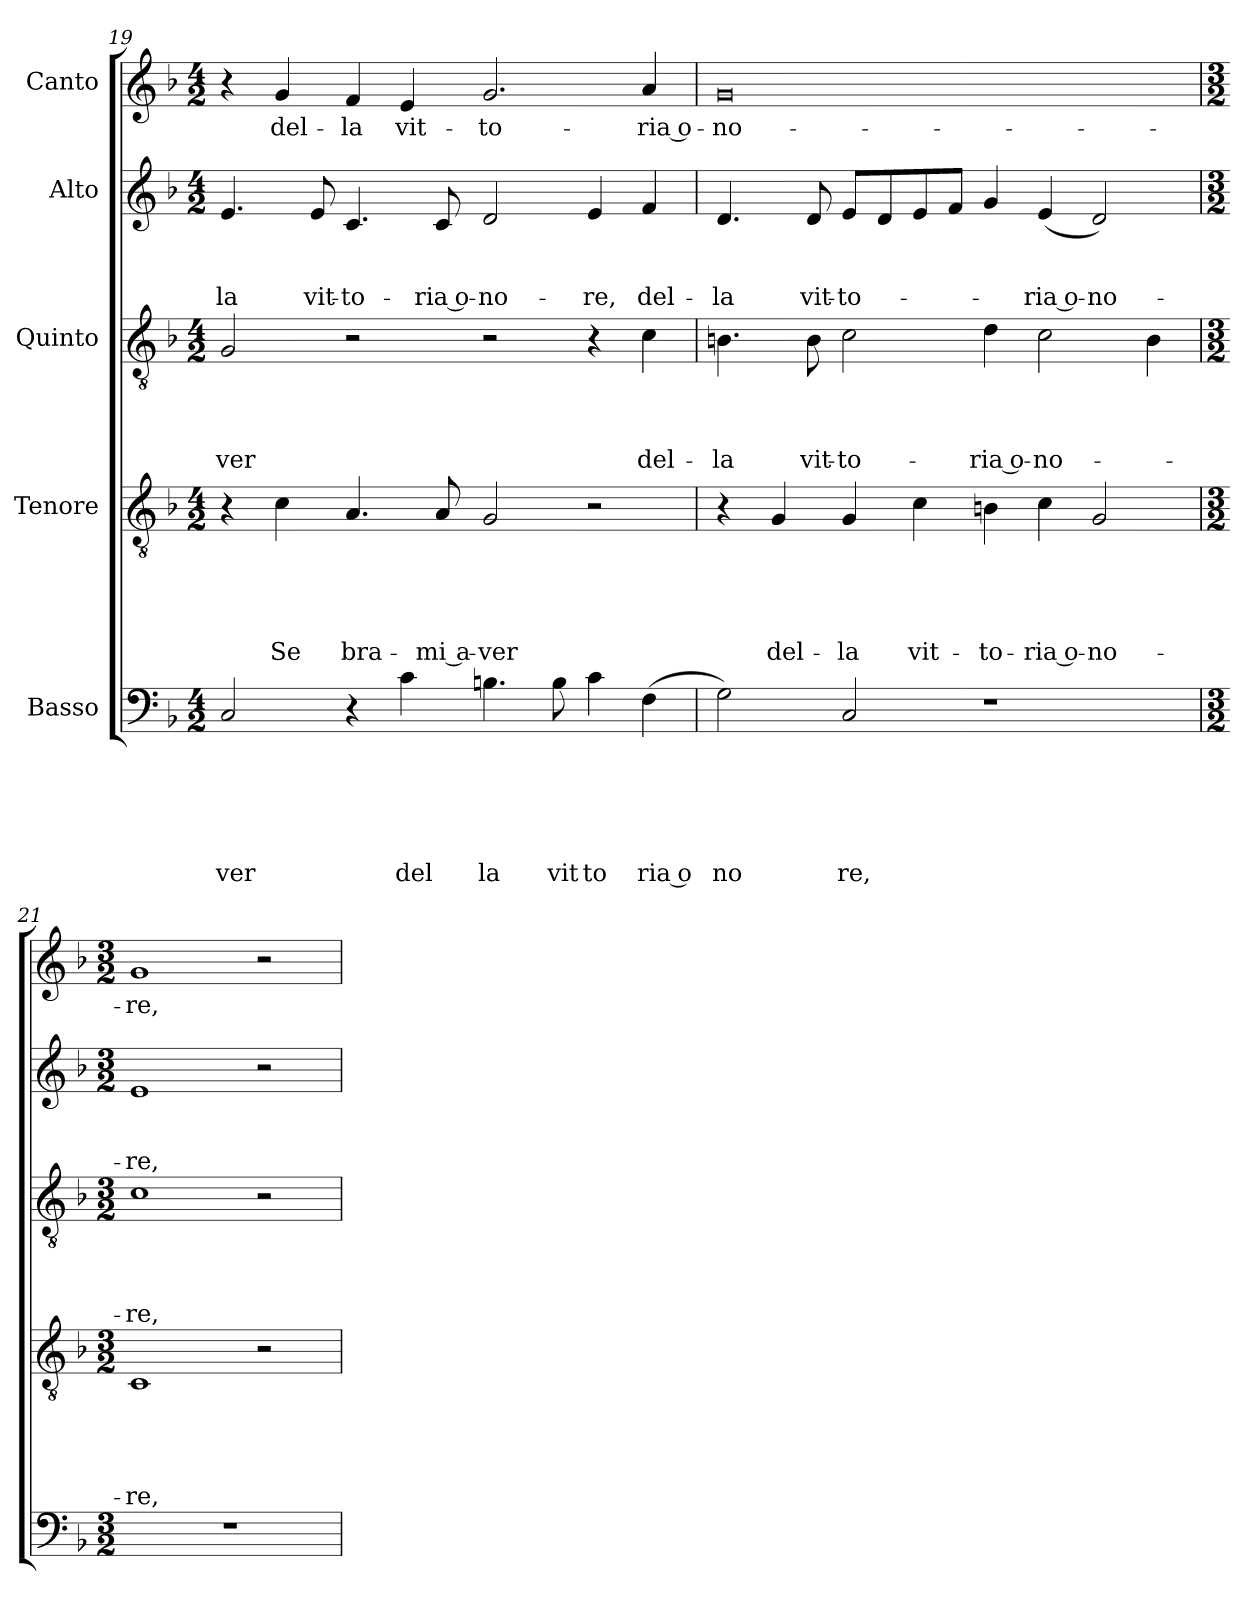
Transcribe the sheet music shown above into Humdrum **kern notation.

**kern	**text	**text	**text	**text	**text	**text	**kern	**text	**text	**text	**text	**text	**kern	**text	**text	**text	**text	**kern	**text	**text	**text	**kern	**text
*part5	*part5	*part5	*part5	*part5	*part5	*part5	*part4	*part4	*part4	*part4	*part4	*part4	*part3	*part3	*part3	*part3	*part3	*part2	*part2	*part2	*part2	*part1	*part1
*staff5	*staff5	*staff5	*staff5	*staff5	*staff5	*staff5	*staff4	*staff4	*staff4	*staff4	*staff4	*staff4	*staff3	*staff3	*staff3	*staff3	*staff3	*staff2	*staff2	*staff2	*staff2	*staff1	*staff1
*I"Basso	*	*	*	*	*	*	*I"Tenore	*	*	*	*	*	*I"Quinto	*	*	*	*	*I"Alto	*	*	*	*I"Canto	*
!!LO:LB:g=z
*clefF4	*	*	*	*	*	*	*clefGv2	*	*	*	*	*	*clefGv2	*	*	*	*	*clefG2	*	*	*	*clefG2	*
*ITrd-3c-5	*	*	*	*	*	*	*ITrd-3c-5	*	*	*	*	*	*ITrd-3c-5	*	*	*	*	*ITrd-3c-5	*	*	*	*	*
*k[b-e-]	*	*	*	*	*	*	*k[b-e-]	*	*	*	*	*	*k[b-e-]	*	*	*	*	*k[b-e-]	*	*	*	*k[b-]	*
*B-:	*	*	*	*	*	*	*B-:	*	*	*	*	*	*B-:	*	*	*	*	*B-:	*	*	*	*F:	*
*M4/2	*	*	*	*	*	*	*M4/2	*	*	*	*	*	*M4/2	*	*	*	*	*M4/2	*	*	*	*M4/2	*
=19	=19	=19	=19	=19	=19	=19	=19	=19	=19	=19	=19	=19	=19	=19	=19	=19	=19	=19	=19	=19	=19	=19	=19
!	!	!	!	!	!	!LO:LY:b	!	!	!	!	!	!	!	!	!	!	!LO:LY:b	!	!	!	!LO:LY:b	!	!
2F/	.	.	.	.	.	ver	4r	.	.	.	.	.	2c/	.	.	.	ver	4.a/	.	.	-la	4r	.
!	!	!	!	!	!	!	!	!	!	!	!	!LO:LY:b	!	!	!	!	!	!	!	!	!	!	!LO:LY:b
.	.	.	.	.	.	.	4f\	.	.	.	.	Se	.	.	.	.	.	.	.	.	.	4g/	del-
!	!	!	!	!	!	!	!	!	!	!	!	!	!	!	!	!	!	!	!	!	!LO:LY:b	!	!
.	.	.	.	.	.	.	.	.	.	.	.	.	.	.	.	.	.	8a/	.	.	vit-	.	.
!	!	!	!	!	!	!	!	!	!	!	!	!LO:LY:b	!	!	!	!	!	!	!	!	!LO:LY:b	!	!LO:LY:b
4r	.	.	.	.	.	.	4.d/	.	.	.	.	bra-	2r	.	.	.	.	4.f/	.	.	-to-	4f/	-la
!	!	!	!	!	!	!LO:LY:b	!	!	!	!	!	!	!	!	!	!	!	!	!	!	!	!	!LO:LY:b
4f\	.	.	.	.	.	del	.	.	.	.	.	.	.	.	.	.	.	.	.	.	.	4e/	vit-
!	!	!	!	!	!	!	!	!	!	!	!	!LO:LY:b:rj	!	!	!	!	!	!	!	!	!LO:LY:b:rj	!	!
.	.	.	.	.	.	.	8d/	.	.	.	.	-mi a-	.	.	.	.	.	8f/	.	.	-ria o-	.	.
!	!	!	!	!	!	!LO:LY:b	!	!	!	!	!	!LO:LY:b	!	!	!	!	!	!	!	!	!LO:LY:b	!	!LO:LY:b
4.en\	.	.	.	.	.	la	2c/	.	.	.	.	-ver	2r	.	.	.	.	2g/	.	.	-no-	2.g/	-to-
!	!	!	!	!	!	!LO:LY:b	!	!	!	!	!	!	!	!	!	!	!	!	!	!	!	!	!
8e\	.	.	.	.	.	vit	.	.	.	.	.	.	.	.	.	.	.	.	.	.	.	.	.
!	!	!	!	!	!	!LO:LY:b	!	!	!	!	!	!	!	!	!	!	!	!	!	!	!LO:LY:b	!	!
4f\	.	.	.	.	.	to	2r	.	.	.	.	.	4r	.	.	.	.	4a/	.	.	-re,	.	.
!	!	!	!	!	!	!LO:LY:b:rj	!	!	!	!	!	!	!	!	!	!	!LO:LY:b	!	!	!	!LO:LY:b	!	!LO:LY:b:rj
(<4B-\	.	.	.	.	.	ria o	.	.	.	.	.	.	4f\	.	.	.	del-	4b-/	.	.	del-	4a/	-ria o-
=20	=20	=20	=20	=20	=20	=20	=20	=20	=20	=20	=20	=20	=20	=20	=20	=20	=20	=20	=20	=20	=20	=20	=20
!	!	!	!	!	!	!LO:LY:b	!	!	!	!	!	!	!	!	!	!	!LO:LY:b	!	!	!	!LO:LY:b	!	!LO:LY:b
2c\)	.	.	.	.	.	no	4r	.	.	.	.	.	4.en\	.	.	.	-la	4.g/	.	.	-la	0g	-no-
!	!	!	!	!	!	!	!	!	!	!	!	!LO:LY:b	!	!	!	!	!	!	!	!	!	!	!
.	.	.	.	.	.	.	4c/	.	.	.	.	del-	.	.	.	.	.	.	.	.	.	.	.
!	!	!	!	!	!	!	!	!	!	!	!	!	!	!	!	!	!LO:LY:b	!	!	!	!LO:LY:b	!	!
.	.	.	.	.	.	.	.	.	.	.	.	.	8e\	.	.	.	vit-	8g/	.	.	vit-	.	.
!	!	!	!	!	!	!LO:LY:b	!	!	!	!	!	!LO:LY:b	!	!	!	!	!LO:LY:b	!	!	!	!LO:LY:b	!	!
2F/	.	.	.	.	.	re,	4c/	.	.	.	.	-la	2f\	.	.	.	-to-	8a/L	.	.	-to-	.	.
.	.	.	.	.	.	.	.	.	.	.	.	.	.	.	.	.	.	8g/	.	.	.	.	.
!	!	!	!	!	!	!	!	!	!	!	!	!LO:LY:b	!	!	!	!	!	!	!	!	!	!	!
.	.	.	.	.	.	.	4f\	.	.	.	.	vit-	.	.	.	.	.	8a/	.	.	.	.	.
.	.	.	.	.	.	.	.	.	.	.	.	.	.	.	.	.	.	8b-/J	.	.	.	.	.
!	!	!	!	!	!	!	!	!	!	!	!	!LO:LY:b	!	!	!	!	!LO:LY:b:rj	!	!	!	!	!	!
1r	.	.	.	.	.	.	4en\	.	.	.	.	-to-	4g\	.	.	.	-ria o-	4cc/	.	.	.	.	.
!	!	!	!	!	!	!	!	!	!	!	!	!LO:LY:b:rj	!	!	!	!	!LO:LY:b	!	!	!	!LO:LY:b:rj	!	!
.	.	.	.	.	.	.	4f\	.	.	.	.	-ria o-	2f\	.	.	.	-no-	(<4a/	.	.	-ria o-	.	.
!	!	!	!	!	!	!	!	!	!	!	!	!LO:LY:b	!	!	!	!	!	!	!	!	!LO:LY:b	!	!
.	.	.	.	.	.	.	2c/	.	.	.	.	-no-	.	.	.	.	.	2g/)	.	.	-no-	.	.
.	.	.	.	.	.	.	.	.	.	.	.	.	4e\	.	.	.	.	.	.	.	.	.	.
=21	=21	=21	=21	=21	=21	=21	=21	=21	=21	=21	=21	=21	=21	=21	=21	=21	=21	=21	=21	=21	=21	=21	=21
*M3/2	*	*	*	*	*	*	*M3/2	*	*	*	*	*	*M3/2	*	*	*	*	*M3/2	*	*	*	*M3/2	*
!LO:N:vis=1	!	!	!	!	!	!	!	!	!	!	!	!LO:LY:b	!	!	!	!	!LO:LY:b	!	!	!	!LO:LY:b	!	!LO:LY:b
1.r	.	.	.	.	.	.	1F	.	.	.	.	-re,	1f	.	.	.	-re,	1a	.	.	-re,	1g	-re,
.	.	.	.	.	.	.	2r	.	.	.	.	.	2r	.	.	.	.	2r	.	.	.	2r	.
=	=	=	=	=	=	=	=	=	=	=	=	=	=	=	=	=	=	=	=	=	=	=	=
*-	*-	*-	*-	*-	*-	*-	*-	*-	*-	*-	*-	*-	*-	*-	*-	*-	*-	*-	*-	*-	*-	*-	*-
